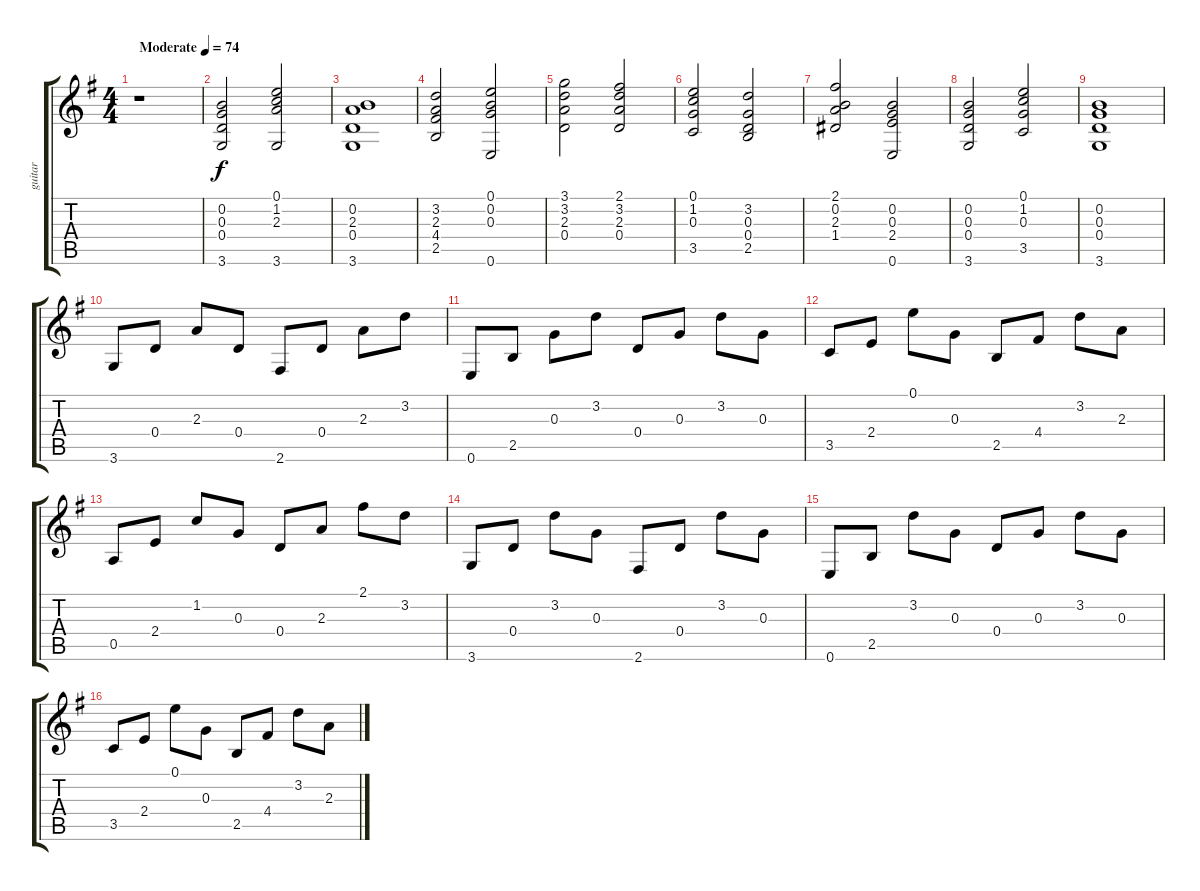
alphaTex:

\track ("guitar" "guitar") {instrument acousticguitarsteel}
\staff {score tabs}
\tuning (E4 B3 G3 D3 A2 E2) {hide}
\ts (4 4)
\tempo (74 "Moderate")
\clef g2
\ks g
r.1{dy f instrument acousticguitarsteel} |
(0.2 0.3 0.4 3.6).2 (0.1 1.2 2.3 3.6).2 |
(0.2 2.3 0.4 3.6).1 |
(3.2 2.3 4.4 2.5).2 (0.1 0.2 0.3 0.6).2 |
(3.1 3.2 2.3 0.4).2 (2.1 3.2 2.3 0.4).2 |
(0.1 1.2 0.3 3.5).2 (3.2 0.3 0.4 2.5).2 |
(2.1 0.2 2.3 1.4).2 (0.2 0.3 2.4 0.6).2 |
(0.2 0.3 0.4 3.6).2 (0.1 1.2 0.3 3.5).2 |
(0.2 0.3 0.4 3.6).1 |
3.6.8 0.4.8 2.3.8 0.4.8 2.6.8 0.4.8 2.3.8 3.2.8 |
0.6.8 2.5.8 0.3.8 3.2.8 0.4.8 0.3.8 3.2.8 0.3.8 |
3.5.8 2.4.8 0.1.8 0.3.8 2.5.8 4.4.8 3.2.8 2.3.8 |
0.5.8 2.4.8 1.2.8 0.3.8 0.4.8 2.3.8 2.1.8 3.2.8 |
3.6.8 0.4.8 3.2.8 0.3.8 2.6.8 0.4.8 3.2.8 0.3.8 |
0.6.8 2.5.8 3.2.8 0.3.8 0.4.8 0.3.8 3.2.8 0.3.8 |
3.5.8 2.4.8 0.1.8 0.3.8 2.5.8 4.4.8 3.2.8 2.3.8
